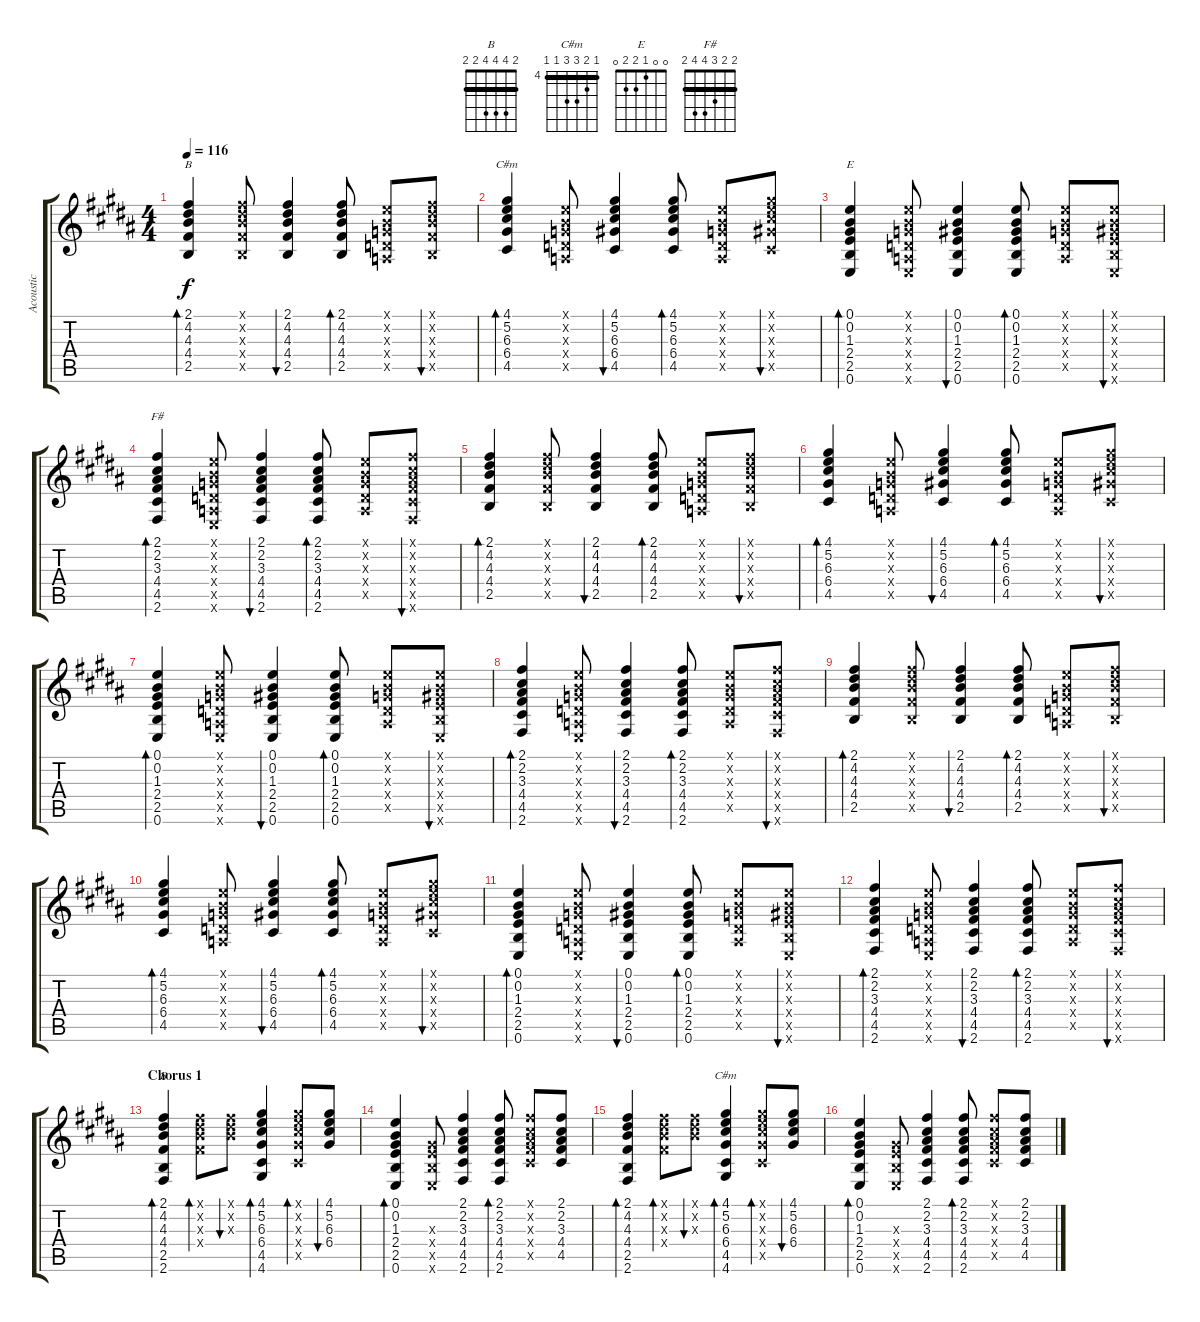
\track ("Acoustic" "Acoustic") {instrument acousticguitarsteel}
\staff {score tabs}
\tuning (E4 B3 G3 D3 A2 E2) {hide}
\chord ("B" 2 4 4 4 2 x) {barre 2}
\chord ("C#m" 4 5 6 6 4 x) {firstfret 4 barre 4}
\chord ("E" 0 0 1 2 2 0)
\chord ("F#" 2 2 3 4 4 2) {barre 2}
\chord ("B" 2 4 4 4 2 2) {barre 2}
\chord ("C#m" 4 5 6 6 4 4) {firstfret 4 barre 4}
\ts (4 4)
\tempo 116
\clef g2
\ks b
(2.1 4.2 4.3 4.4 2.5).4{bd 60 ch "B" dy f} (2.1{x} 4.2{x} 4.3{x} 4.4{x} 2.5{x}).8 (2.1 4.2 4.3 4.4 2.5).4{bu 60} (2.1 4.2 4.3 4.4 2.5).8{bd 60} (0.1{x} 0.2{x} 0.3{x} 0.4{x} 0.5{x}).8 (2.1{x} 4.2{x} 4.3{x} 4.4{x} 2.5{x}).8{bu 60} |
(4.1 5.2 6.3 6.4 4.5).4{bd 60 ch "C#m"} (0.1{x} 0.2{x} 0.3{x} 0.4{x} 0.5{x}).8 (4.1 5.2 6.3 6.4 4.5).4{bu 60} (4.1 5.2 6.3 6.4 4.5).8{bd 60} (0.1{x} 0.2{x} 0.3{x} 0.4{x} 0.5{x}).8 (4.1{x} 5.2{x} 6.3{x} 6.4{x} 4.5{x}).8{bu 60} |
(0.1 0.2 1.3 2.4 2.5 0.6).4{bd 60 ch "E"} (0.1{x} 0.2{x} 0.3{x} 0.4{x} 0.5{x} 0.6{x}).8 (0.1 0.2 1.3 2.4 2.5 0.6).4{bu 60} (0.1 0.2 1.3 2.4 2.5 0.6).8{bd 60} (0.1{x} 0.2{x} 0.3{x} 0.4{x} 0.5{x}).8 (0.1{x} 0.2{x} 1.3{x} 2.4{x} 2.5{x} 0.6{x}).8{bu 60} |
(2.1 2.2 3.3 4.4 4.5 2.6).4{bd 60 ch "F#"} (0.1{x} 0.2{x} 0.3{x} 0.4{x} 0.5{x} 0.6{x}).8 (2.1 2.2 3.3 4.4 4.5 2.6).4{bu 60} (2.1 2.2 3.3 4.4 4.5 2.6).8{bd 60} (0.1{x} 0.2{x} 0.3{x} 0.4{x} 0.5{x}).8 (2.1{x} 2.2{x} 3.3{x} 4.4{x} 4.5{x} 2.6{x}).8{bu 60} |
(2.1 4.2 4.3 4.4 2.5).4{bd 60} (2.1{x} 4.2{x} 4.3{x} 4.4{x} 2.5{x}).8 (2.1 4.2 4.3 4.4 2.5).4{bu 60} (2.1 4.2 4.3 4.4 2.5).8{bd 60} (0.1{x} 0.2{x} 0.3{x} 0.4{x} 0.5{x}).8 (2.1{x} 4.2{x} 4.3{x} 4.4{x} 2.5{x}).8{bu 60} |
(4.1 5.2 6.3 6.4 4.5).4{bd 60} (0.1{x} 0.2{x} 0.3{x} 0.4{x} 0.5{x}).8 (4.1 5.2 6.3 6.4 4.5).4{bu 60} (4.1 5.2 6.3 6.4 4.5).8{bd 60} (0.1{x} 0.2{x} 0.3{x} 0.4{x} 0.5{x}).8 (4.1{x} 5.2{x} 6.3{x} 6.4{x} 4.5{x}).8{bu 60} |
(0.1 0.2 1.3 2.4 2.5 0.6).4{bd 60} (0.1{x} 0.2{x} 0.3{x} 0.4{x} 0.5{x} 0.6{x}).8 (0.1 0.2 1.3 2.4 2.5 0.6).4{bu 60} (0.1 0.2 1.3 2.4 2.5 0.6).8{bd 60} (0.1{x} 0.2{x} 0.3{x} 0.4{x} 0.5{x}).8 (0.1{x} 0.2{x} 1.3{x} 2.4{x} 2.5{x} 0.6{x}).8{bu 60} |
(2.1 2.2 3.3 4.4 4.5 2.6).4{bd 60} (0.1{x} 0.2{x} 0.3{x} 0.4{x} 0.5{x} 0.6{x}).8 (2.1 2.2 3.3 4.4 4.5 2.6).4{bu 60} (2.1 2.2 3.3 4.4 4.5 2.6).8{bd 60} (0.1{x} 0.2{x} 0.3{x} 0.4{x} 0.5{x}).8 (2.1{x} 2.2{x} 3.3{x} 4.4{x} 4.5{x} 2.6{x}).8{bu 60} |
(2.1 4.2 4.3 4.4 2.5).4{bd 60} (2.1{x} 4.2{x} 4.3{x} 4.4{x} 2.5{x}).8 (2.1 4.2 4.3 4.4 2.5).4{bu 60} (2.1 4.2 4.3 4.4 2.5).8{bd 60} (0.1{x} 0.2{x} 0.3{x} 0.4{x} 0.5{x}).8 (2.1{x} 4.2{x} 4.3{x} 4.4{x} 2.5{x}).8{bu 60} |
(4.1 5.2 6.3 6.4 4.5).4{bd 60} (0.1{x} 0.2{x} 0.3{x} 0.4{x} 0.5{x}).8 (4.1 5.2 6.3 6.4 4.5).4{bu 60} (4.1 5.2 6.3 6.4 4.5).8{bd 60} (0.1{x} 0.2{x} 0.3{x} 0.4{x} 0.5{x}).8 (4.1{x} 5.2{x} 6.3{x} 6.4{x} 4.5{x}).8{bu 60} |
(0.1 0.2 1.3 2.4 2.5 0.6).4{bd 60} (0.1{x} 0.2{x} 0.3{x} 0.4{x} 0.5{x} 0.6{x}).8 (0.1 0.2 1.3 2.4 2.5 0.6).4{bu 60} (0.1 0.2 1.3 2.4 2.5 0.6).8{bd 60} (0.1{x} 0.2{x} 0.3{x} 0.4{x} 0.5{x}).8 (0.1{x} 0.2{x} 1.3{x} 2.4{x} 2.5{x} 0.6{x}).8{bu 60} |
(2.1 2.2 3.3 4.4 4.5 2.6).4{bd 60} (0.1{x} 0.2{x} 0.3{x} 0.4{x} 0.5{x} 0.6{x}).8 (2.1 2.2 3.3 4.4 4.5 2.6).4{bu 60} (2.1 2.2 3.3 4.4 4.5 2.6).8{bd 60} (0.1{x} 0.2{x} 0.3{x} 0.4{x} 0.5{x}).8 (2.1{x} 2.2{x} 3.3{x} 4.4{x} 4.5{x} 2.6{x}).8{bu 60} |
\section ("" "Chorus 1")
(2.1 4.2 4.3 4.4 2.5 2.6).4{bd 30 ch "B"} (2.1{x} 4.2{x} 4.3{x} 4.4{x}).8{bd 30} (2.1{x} 4.2{x} 4.3{x}).8{bu 30} (4.1 5.2 6.3 6.4 4.5 4.6).4{bd 30} (4.1{x} 5.2{x} 6.3{x} 6.4{x} 4.5{x}).8{bd 30} (4.1 5.2 6.3 6.4).8{bu 30} |
(0.1 0.2 1.3 2.4 2.5 0.6).4{bd 30} (1.3{x} 2.4{x} 2.5{x} 0.6{x}).8 (2.1 2.2 3.3 4.4 4.5 2.6).4 (2.1 2.2 3.3 4.4 4.5 2.6).8{bd 30} (2.1{x} 2.2{x} 3.3{x} 4.4{x} 4.5{x}).8 (2.1 2.2 3.3 4.4 4.5).8 |
(2.1 4.2 4.3 4.4 2.5 2.6).4{bd 30} (2.1{x} 4.2{x} 4.3{x} 4.4{x}).8{bd 30} (2.1{x} 4.2{x} 4.3{x}).8{bu 30} (4.1 5.2 6.3 6.4 4.5 4.6).4{bd 30 ch "C#m"} (4.1{x} 5.2{x} 6.3{x} 6.4{x} 4.5{x}).8{bd 30} (4.1 5.2 6.3 6.4).8{bu 30} |
(0.1 0.2 1.3 2.4 2.5 0.6).4{bd 30} (1.3{x} 2.4{x} 2.5{x} 0.6{x}).8 (2.1 2.2 3.3 4.4 4.5 2.6).4 (2.1 2.2 3.3 4.4 4.5 2.6).8{bd 30} (2.1{x} 2.2{x} 3.3{x} 4.4{x} 4.5{x}).8 (2.1 2.2 3.3 4.4 4.5).8
